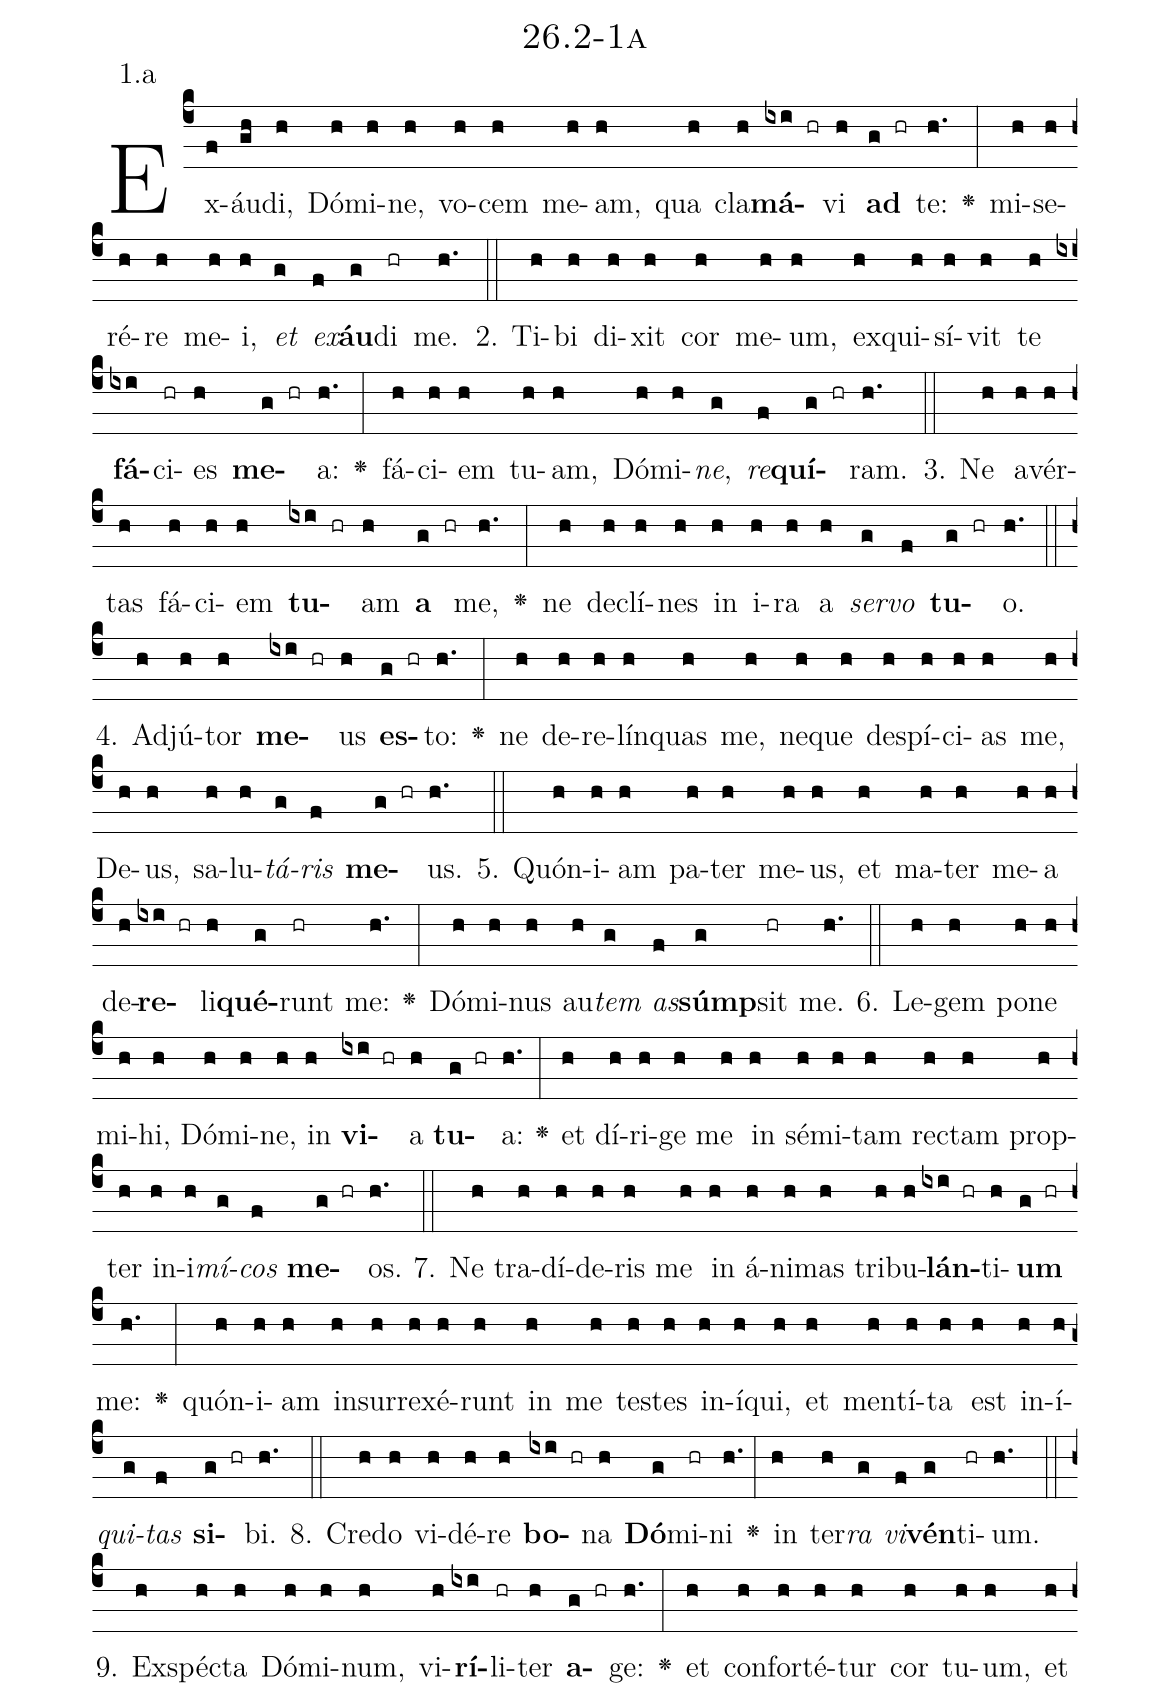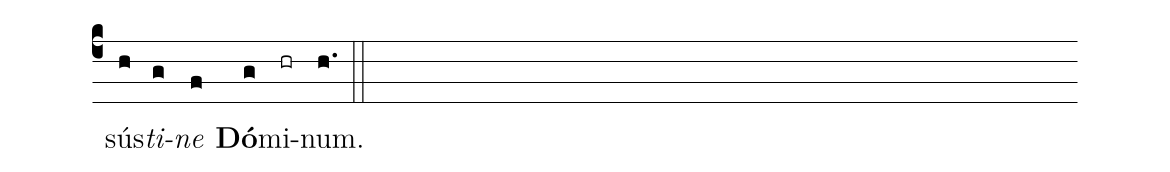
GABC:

name: 26.2-1a;
annotation: 1.a;
%%
(c4)Ex(f)áu(gh)di,(h) Dó(h)mi(h)ne,(h) vo(h)cem(h) me(h)am,(h) qua(h) cla(h)<b>má</b>(ixi hr)vi(h) <b>ad</b>(g hr) te:(h.) <v>\greheightstar</v>(:) mi(h)se(h)ré(h)re(h) me(h)i,(h) <i>et</i>(g) <i>ex</i>(f)<b>áu</b>(g)di(hr) me.(h.) (::)
2. Ti(h)bi(h) di(h)xit(h) cor(h) me(h)um,(h) ex(h)qui(h)sí(h)vit(h) te(h) <b>fá</b>(ixi)ci(hr)es(h) <b>me</b>(g hr)a:(h.) <v>\greheightstar</v>(:) fá(h)ci(h)em(h) tu(h)am,(h) Dó(h)mi(h)<i>ne</i>,(g) <i>re</i>(f)<b>quí</b>(g hr)ram.(h.) (::)
3. Ne(h) a(h)vér(h)tas(h) fá(h)ci(h)em(h) <b>tu</b>(ixi hr)am(h) <b>a</b>(g hr) me,(h.) <v>\greheightstar</v>(:) ne(h) de(h)clí(h)nes(h) in(h) i(h)ra(h) a(h) <i>ser</i>(g)<i>vo</i>(f) <b>tu</b>(g hr)o.(h.) (::)
4. Ad(h)jú(h)tor(h) <b>me</b>(ixi hr)us(h) <b>es</b>(g hr)to:(h.) <v>\greheightstar</v>(:) ne(h) de(h)re(h)lín(h)quas(h) me,(h) ne(h)que(h) de(h)spí(h)ci(h)as(h) me,(h) De(h)us,(h) sa(h)lu(h)<i>tá</i>(g)<i>ris</i>(f) <b>me</b>(g hr)us.(h.) (::)
5. Quón(h)i(h)am(h) pa(h)ter(h) me(h)us,(h) et(h) ma(h)ter(h) me(h)a(h) de(h)<b>re</b>(ixi hr)li(h)<b>qué</b>(g)runt(hr) me:(h.) <v>\greheightstar</v>(:) Dó(h)mi(h)nus(h) au(h)<i>tem</i>(g) <i>as</i>(f)<b>súmp</b>(g)sit(hr) me.(h.) (::)
6. Le(h)gem(h) po(h)ne(h) mi(h)hi,(h) Dó(h)mi(h)ne,(h) in(h) <b>vi</b>(ixi hr)a(h) <b>tu</b>(g hr)a:(h.) <v>\greheightstar</v>(:) et(h) dí(h)ri(h)ge(h) me(h) in(h) sé(h)mi(h)tam(h) rec(h)tam(h) prop(h)ter(h) in(h)i(h)<i>mí</i>(g)<i>cos</i>(f) <b>me</b>(g hr)os.(h.) (::)
7. Ne(h) tra(h)dí(h)de(h)ris(h) me(h) in(h) á(h)ni(h)mas(h) tri(h)bu(h)<b>lán</b>(ixi hr)ti(h)<b>um</b>(g hr) me:(h.) <v>\greheightstar</v>(:) quón(h)i(h)am(h) in(h)sur(h)re(h)xé(h)runt(h) in(h) me(h) tes(h)tes(h) in(h)í(h)qui,(h) et(h) men(h)tí(h)ta(h) est(h) in(h)í(h)<i>qui</i>(g)<i>tas</i>(f) <b>si</b>(g hr)bi.(h.) (::)
8. Cre(h)do(h) vi(h)dé(h)re(h) <b>bo</b>(ixi hr)na(h) <b>Dó</b>(g)mi(hr)ni(h.) <v>\greheightstar</v>(:) in(h) ter(h)<i>ra</i>(g) <i>vi</i>(f)<b>vén</b>(g)ti(hr)um.(h.) (::)
9. Ex(h)spéc(h)ta(h) Dó(h)mi(h)num,(h) vi(h)<b>rí</b>(ixi)li(hr)ter(h) <b>a</b>(g hr)ge:(h.) <v>\greheightstar</v>(:) et(h) con(h)for(h)té(h)tur(h) cor(h) tu(h)um,(h) et(h) sús(h)<i>ti</i>(g)<i>ne</i>(f) <b>Dó</b>(g)mi(hr)num.(h.) (::)
